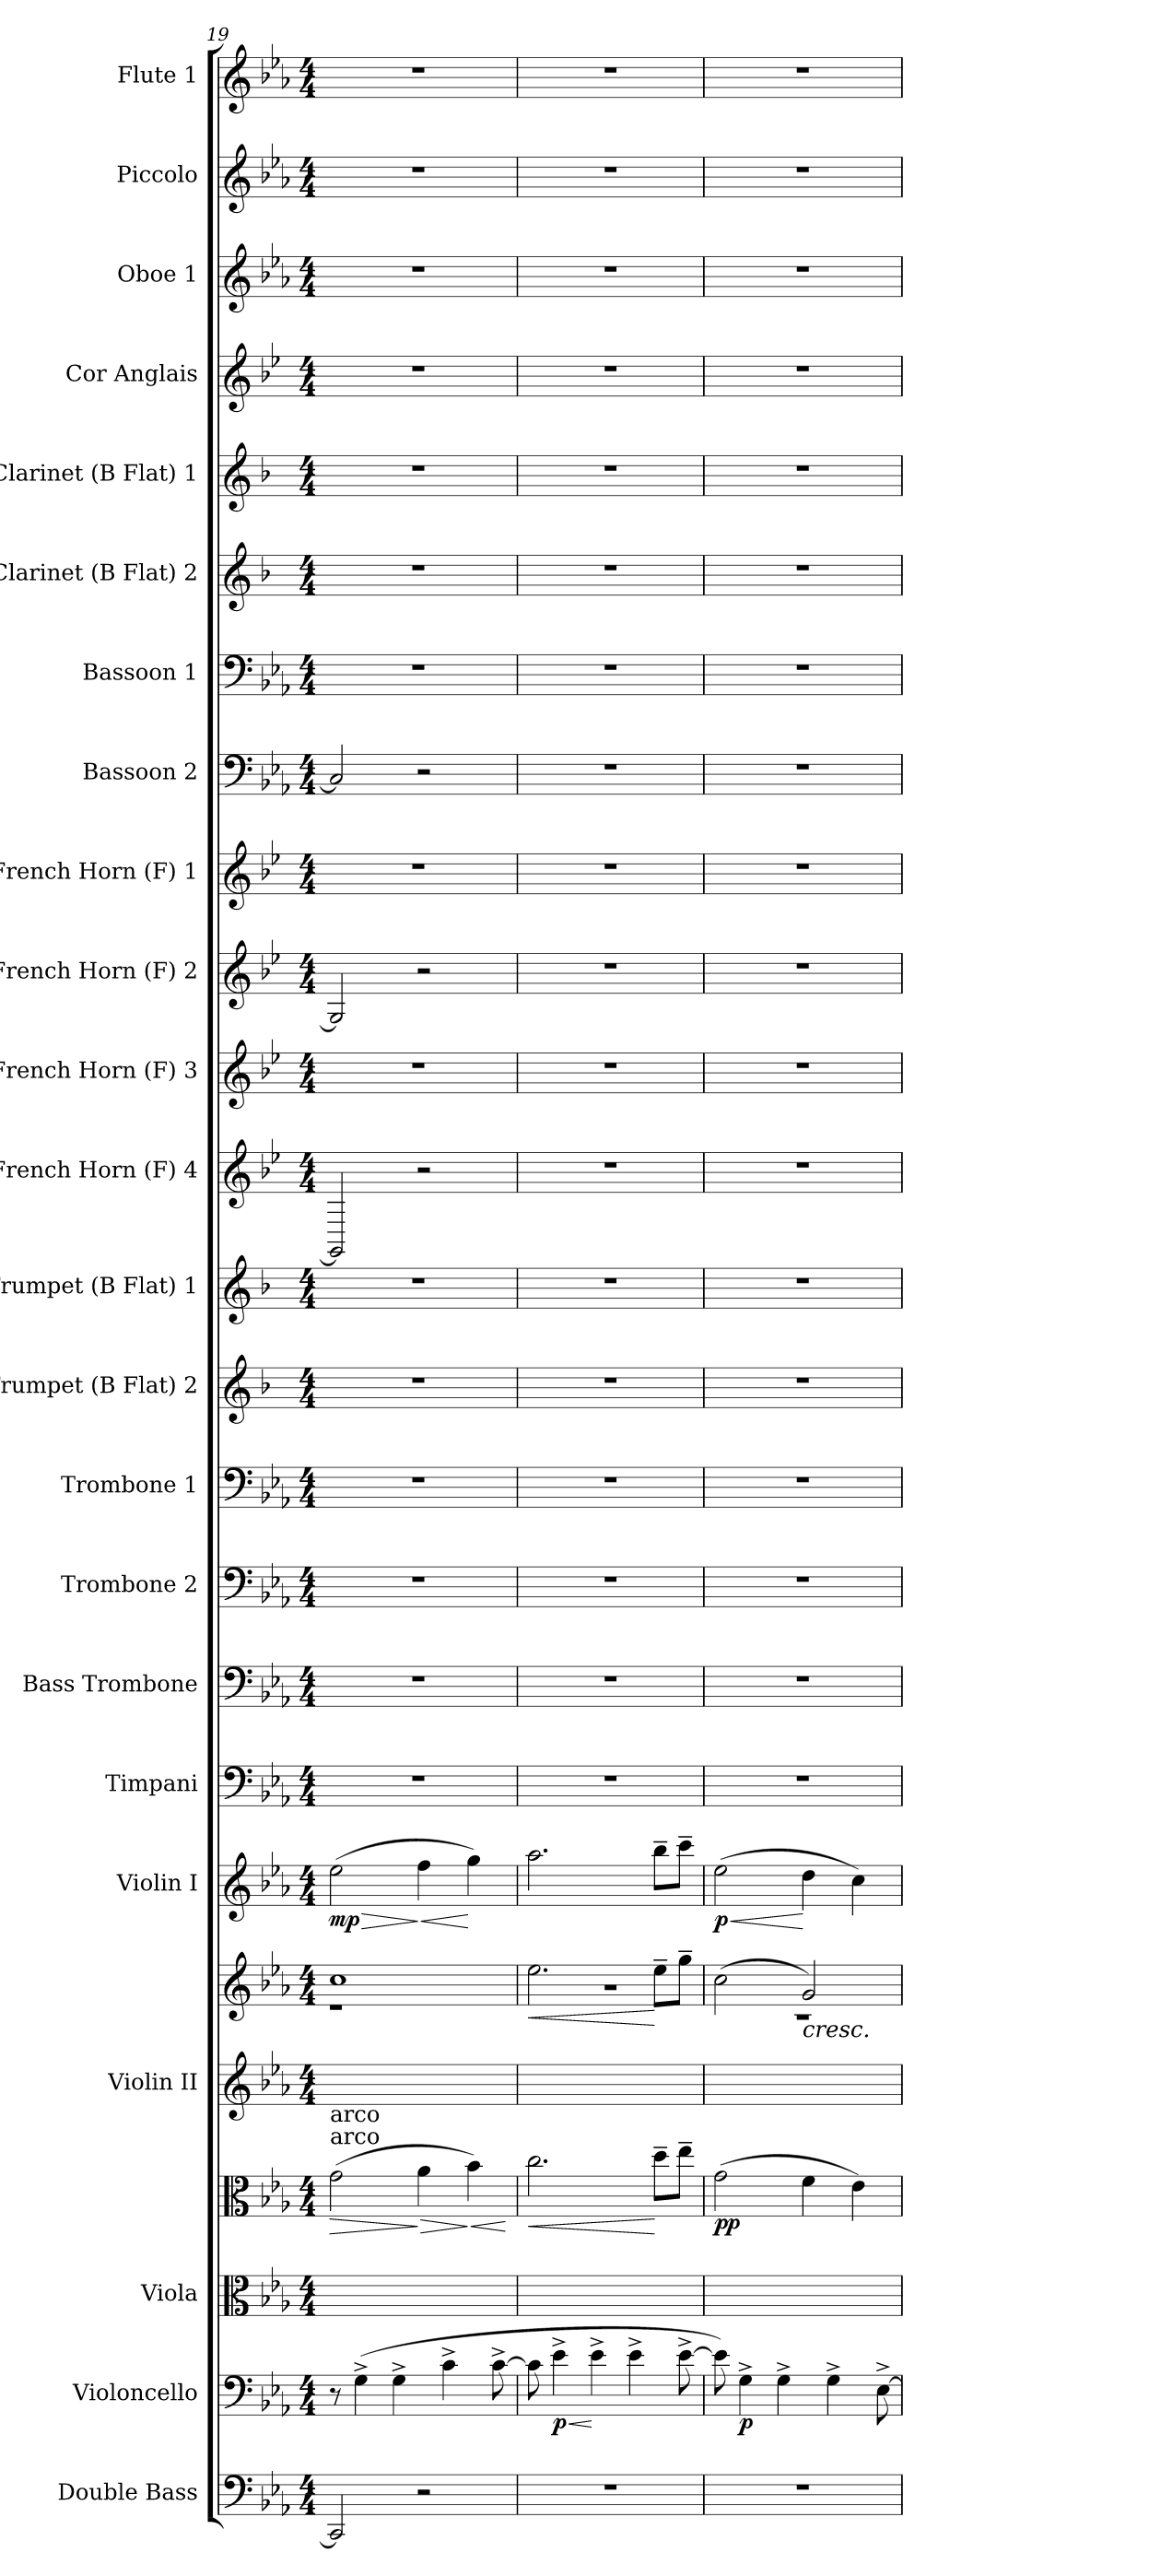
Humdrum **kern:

**kern	**kern	**dynam	**kern	**kern	**dynam	**kern	**kern	**dynam	**kern	**dynam	**kern	**kern	**kern	**kern	**kern	**kern	**kern	**kern	**kern	**kern	**kern	**kern	**kern	**kern	**kern	**kern	**kern	**kern
*part23	*part22	*part22	*part21	*part21	*part21	*part20	*part20	*part20	*part19	*part19	*part18	*part17	*part16	*part15	*part14	*part13	*part12	*part11	*part10	*part9	*part8	*part7	*part6	*part5	*part4	*part3	*part2	*part1
*staff25	*staff24	*staff24	*staff23	*staff22	*staff22/23	*staff21	*staff20	*staff20/21	*staff19	*staff19	*staff18	*staff17	*staff16	*staff15	*staff14	*staff13	*staff12	*staff11	*staff10	*staff9	*staff8	*staff7	*staff6	*staff5	*staff4	*staff3	*staff2	*staff1
*I"Double Bass	*I"Violoncello	*	*I"Viola	*	*	*I"Violin II	*	*	*I"Violin I	*	*I"Timpani	*I"Bass Trombone	*I"Trombone 2	*I"Trombone 1	*I"Trumpet (B Flat) 2	*I"Trumpet (B Flat) 1	*I"French Horn (F) 4	*I"French Horn (F) 3	*I"French Horn (F) 2	*I"French Horn (F) 1	*I"Bassoon 2	*I"Bassoon 1	*I"Clarinet (B Flat) 2	*I"Clarinet (B Flat) 1	*I"Cor Anglais	*I"Oboe 1	*I"Piccolo	*I"Flute 1
*I'D. B.	*I'Vc.	*	*I'Vla	*	*	*I'Vln II	*	*	*I'Vln I	*	*I'Timp.	*I'B. Tbn.	*I'Tbn. 2	*I'Tbn. 1	*I'Tpt (B Flat) 2	*I'Tpt (B Flat) 1	*I'F. Hn (F) 4	*I'F. Hn (F) 3	*I'F. Hn (F) 2	*I'F. Hn (F) 1	*I'Bsn 2	*I'Bsn 1	*I'Cl. (B Flat) 2	*I'Cl. (B Flat) 1	*I'C. A.	*I'Ob. 1	*I'Picc.	*I'Fl. 1
*clefF4	*clefF4	*	*clefC3	*clefC3	*	*clefG2	*clefG2	*	*clefG2	*	*clefF4	*clefF4	*clefF4	*clefF4	*clefG2	*clefG2	*clefG2	*clefG2	*clefG2	*clefG2	*clefF4	*clefF4	*clefG2	*clefG2	*clefG2	*clefG2	*clefG2	*clefG2
*ITrd7c12	*	*	*	*	*	*	*	*	*	*	*	*	*	*	*ITrd1c2	*ITrd1c2	*ITrd4c7	*ITrd4c7	*ITrd4c7	*ITrd4c7	*	*	*ITrd1c2	*ITrd1c2	*ITrd4c7	*	*ITrd-7c-12	*
*k[b-e-a-]	*k[b-e-a-]	*	*k[b-e-a-]	*k[b-e-a-]	*	*k[b-e-a-]	*k[b-e-a-]	*	*k[b-e-a-]	*	*k[b-e-a-]	*k[b-e-a-]	*k[b-e-a-]	*k[b-e-a-]	*k[b-e-a-]	*k[b-e-a-]	*k[b-e-a-]	*k[b-e-a-]	*k[b-e-a-]	*k[b-e-a-]	*k[b-e-a-]	*k[b-e-a-]	*k[b-e-a-]	*k[b-e-a-]	*k[b-e-a-]	*k[b-e-a-]	*k[b-e-a-]	*k[b-e-a-]
*c:	*c:	*	*c:	*c:	*	*c:	*c:	*	*c:	*	*c:	*c:	*c:	*c:	*c:	*c:	*c:	*c:	*c:	*c:	*c:	*c:	*c:	*c:	*c:	*c:	*c:	*c:
*M4/4	*M4/4	*	*M4/4	*M4/4	*	*M4/4	*M4/4	*	*M4/4	*	*M4/4	*M4/4	*M4/4	*M4/4	*M4/4	*M4/4	*M4/4	*M4/4	*M4/4	*M4/4	*M4/4	*M4/4	*M4/4	*M4/4	*M4/4	*M4/4	*M4/4	*M4/4
=19	=19	=19	=19	=19	=19	=19	=19	=19	=19	=19	=19	=19	=19	=19	=19	=19	=19	=19	=19	=19	=19	=19	=19	=19	=19	=19	=19	=19
!	!	!	!	!LO:TX:a:color=#000000:t=arco	!	!	!	!	!	!	!	!	!	!	!	!	!	!	!	!	!	!	!	!	!	!	!	!
!	!	!	!	!LO:TX:a:color=#000000:t=arco	!	!	!	!	!	!	!	!	!	!	!	!	!	!	!	!	!	!	!	!	!	!	!	!
!	!	!	!	!	!LO:HP:b	!	!	!LO:HP:b	!	!	!	!	!	!	!	!	!	!	!	!	!	!	!	!	!	!	!	!
!	!	!	!	!	!LO:DY:n=1:b	!	!	!LO:HP:n=1:b	!	!LO:HP:b	!	!	!	!	!	!	!	!	!	!	!	!	!	!	!	!	!	!
*	*	*	*	*	*	*	*^	*	*	*	*	*	*	*	*	*	*	*	*	*	*	*	*	*	*	*	*	*
!	!	!	!	!	!LO:DY:n=2:b	!	!	!	!LO:DY:n=1:b	!	!	!	!	!	!	!	!	!	!	!	!	!	!	!	!	!	!	!	!
!	!	!	!	!	!	!	!	!	!LO:DY:n=2:b	!	!LO:DY:n=1:b	!	!	!	!	!	!	!	!	!	!	!	!	!	!	!	!	!	!
2CCC/]	8r	.	1ryy	(2g\	> mp mp	1ryy	1cc	1r	> > mp mp	(2ee-\	> mp	1r	1r	1r	1r	1r	1r	2CC/]	1r	2C/]	1r	2C/]	1r	1r	1r	1r	1r	1r	1r
.	(4G^>\	.	.	.	.	.	.	.	.	.	.	.	.	.	.	.	.	.	.	.	.	.	.	.	.	.	.	.	.
.	4G^>\	.	.	.	.	.	.	.	.	.	.	.	.	.	.	.	.	.	.	.	.	.	.	.	.	.	.	.	.
!	!	!	!	!	!LO:HP:n=1:b	!	!	!	!	!	!LO:HP:n=1:b	!	!	!	!	!	!	!	!	!	!	!	!	!	!	!	!	!	!
2r	.	.	.	4a-\	] >	.	.	.	[	4ff\	] <	.	.	.	.	.	.	2r	.	2r	.	2r	.	.	.	.	.	.	.
.	4c^>\	.	.	.	.	.	.	.	.	.	.	.	.	.	.	.	.	.	.	.	.	.	.	.	.	.	.	.	.
!	!	!	!	!	!LO:HP:n=1:b	!	!	!	!	!	!	!	!	!	!	!	!	!	!	!	!	!	!	!	!	!	!	!	!
.	.	.	.	4b-\)	] <	.	.	.	.	4gg\)	[	.	.	.	.	.	.	.	.	.	.	.	.	.	.	.	.	.	.
.	[8c^>\	.	.	.	.	.	.	.	.	.	.	.	.	.	.	.	.	.	.	.	.	.	.	.	.	.	.	.	.
*	*	*	*	*	*	*	*v	*v	*	*	*	*	*	*	*	*	*	*	*	*	*	*	*	*	*	*	*	*	*
.	.	.	.	.	[	.	.	] ]	.	.	.	.	.	.	.	.	.	.	.	.	.	.	.	.	.	.	.	.
=20	=20	=20	=20	=20	=20	=20	=20	=20	=20	=20	=20	=20	=20	=20	=20	=20	=20	=20	=20	=20	=20	=20	=20	=20	=20	=20	=20	=20
!	!	!	!	!	!LO:HP:b	!	!	!LO:HP:b	!	!	!	!	!	!	!	!	!	!	!	!	!	!	!	!	!	!	!	!
*	*	*	*	*	*	*	*^	*	*	*	*	*	*	*	*	*	*	*	*	*	*	*	*	*	*	*	*	*
1r	8c\]	.	1ryy	2.cc\	<	1ryy	2.ee-\	1r	<	2.aa-\	.	1r	1r	1r	1r	1r	1r	1r	1r	1r	1r	1r	1r	1r	1r	1r	1r	1r	1r
!	!	!LO:HP:b	!	!	!	!	!	!	!	!	!	!	!	!	!	!	!	!	!	!	!	!	!	!	!	!	!	!	!
!	!	!LO:DY:n=1:b	!	!	!	!	!	!	!	!	!	!	!	!	!	!	!	!	!	!	!	!	!	!	!	!	!	!	!
.	4e-^>\	< p	.	.	.	.	.	.	.	.	.	.	.	.	.	.	.	.	.	.	.	.	.	.	.	.	.	.	.
.	4e-^>\	[	.	.	.	.	.	.	.	.	.	.	.	.	.	.	.	.	.	.	.	.	.	.	.	.	.	.	.
.	4e-^>\	.	.	.	.	.	.	.	.	.	.	.	.	.	.	.	.	.	.	.	.	.	.	.	.	.	.	.	.
.	.	.	.	8dd~>\L	[	.	8ee-~>\L	.	[	8bb-~>\L	.	.	.	.	.	.	.	.	.	.	.	.	.	.	.	.	.	.	.
.	[8e-^>\	.	.	8ee-~>\J	.	.	8gg~>\J	.	.	8ccc~>\J	.	.	.	.	.	.	.	.	.	.	.	.	.	.	.	.	.	.	.
=21	=21	=21	=21	=21	=21	=21	=21	=21	=21	=21	=21	=21	=21	=21	=21	=21	=21	=21	=21	=21	=21	=21	=21	=21	=21	=21	=21	=21	=21
!	!	!	!	!	!LO:DY:b	!	!	!	!	!	!LO:HP:b	!	!	!	!	!	!	!	!	!	!	!	!	!	!	!	!	!	!
!	!	!	!	!	!LO:DY:n=1:b	!	!	!	!	!	!LO:DY:n=1:b	!	!	!	!	!	!	!	!	!	!	!	!	!	!	!	!	!	!
1r	8e-\])	.	1ryy	(2g\	p p	1ryy	(2cc\	1r	.	(2ee-\	< p	1r	1r	1r	1r	1r	1r	1r	1r	1r	1r	1r	1r	1r	1r	1r	1r	1r	1r
!	!	!LO:DY:b	!	!	!	!	!	!	!	!	!	!	!	!	!	!	!	!	!	!	!	!	!	!	!	!	!	!	!
.	4G^>\	p	.	.	.	.	.	.	.	.	.	.	.	.	.	.	.	.	.	.	.	.	.	.	.	.	.	.	.
.	4G^>\	.	.	.	.	.	.	.	.	.	.	.	.	.	.	.	.	.	.	.	.	.	.	.	.	.	.	.	.
!	!	!	!	!	!	!	!	!	!LO:HP:b	!	!	!	!	!	!	!	!	!	!	!	!	!	!	!	!	!	!	!	!
.	.	.	.	4f\	.	.	2g/)	.	<	4dd\	[	.	.	.	.	.	.	.	.	.	.	.	.	.	.	.	.	.	.
.	4G^>\	.	.	.	.	.	.	.	.	.	.	.	.	.	.	.	.	.	.	.	.	.	.	.	.	.	.	.	.
.	.	.	.	4e-\)	.	.	.	.	.	4cc\)	.	.	.	.	.	.	.	.	.	.	.	.	.	.	.	.	.	.	.
.	[8E-^>\	.	.	.	.	.	.	.	.	.	.	.	.	.	.	.	.	.	.	.	.	.	.	.	.	.	.	.	.
*	*	*	*	*	*	*	*v	*v	*	*	*	*	*	*	*	*	*	*	*	*	*	*	*	*	*	*	*	*	*
=	=	=	=	=	=	=	=	=	=	=	=	=	=	=	=	=	=	=	=	=	=	=	=	=	=	=	=	=
*-	*-	*-	*-	*-	*-	*-	*-	*-	*-	*-	*-	*-	*-	*-	*-	*-	*-	*-	*-	*-	*-	*-	*-	*-	*-	*-	*-	*-
